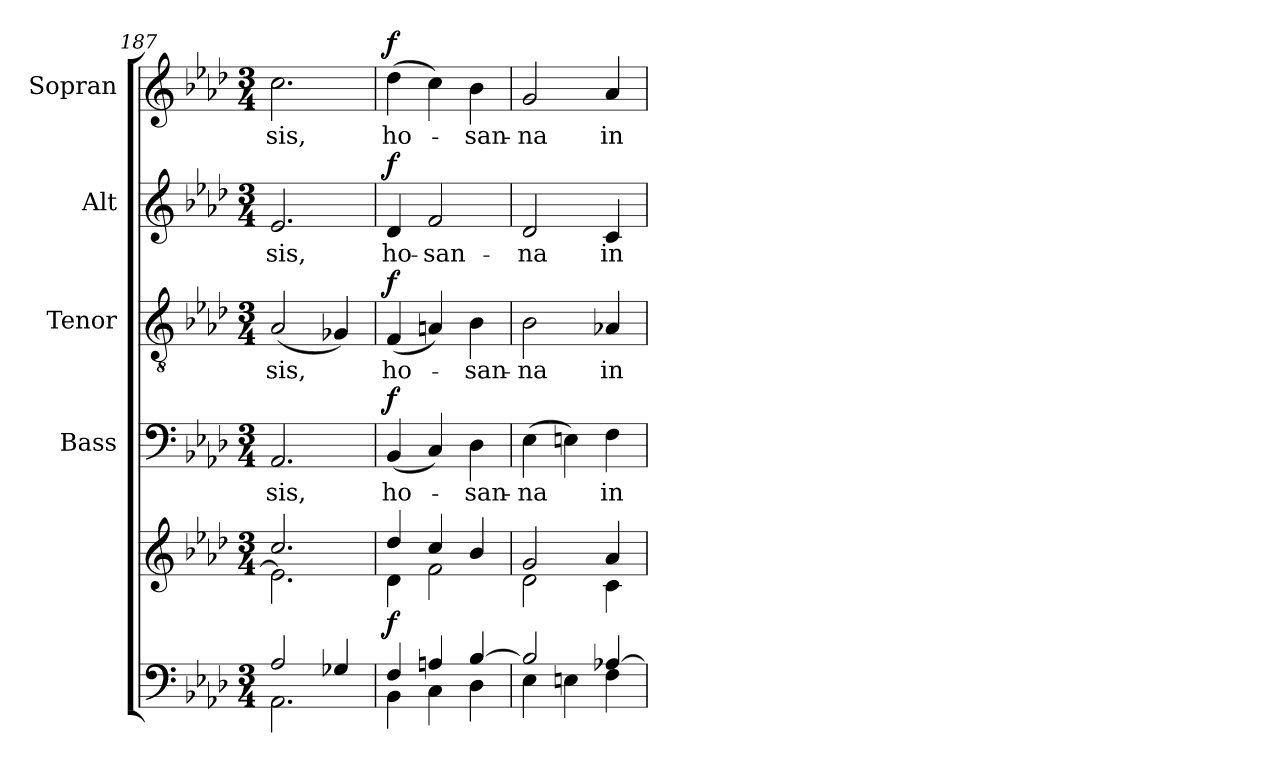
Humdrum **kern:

**kern	**kern	**dynam	**kern	**text	**dynam	**kern	**text	**dynam	**kern	**text	**dynam	**kern	**text	**dynam
*part5	*part5	*part5	*part4	*part4	*part4	*part3	*part3	*part3	*part2	*part2	*part2	*part1	*part1	*part1
*staff6	*staff5	*staff5/6	*staff4	*staff4	*staff4	*staff3	*staff3	*staff3	*staff2	*staff2	*staff2	*staff1	*staff1	*staff1
*	*	*	*I"Bass	*	*	*I"Tenor	*	*	*I"Alt	*	*	*I"Sopran	*	*
*	*	*	*I'B.	*	*	*I'T.	*	*	*I'A.	*	*	*I'S.	*	*
*clefF4	*clefG2	*	*clefF4	*	*	*clefGv2	*	*	*clefG2	*	*	*clefG2	*	*
*k[b-e-a-d-]	*k[b-e-a-d-]	*	*k[b-e-a-d-]	*	*	*k[b-e-a-d-]	*	*	*k[b-e-a-d-]	*	*	*k[b-e-a-d-]	*	*
*A-:	*A-:	*	*A-:	*	*	*A-:	*	*	*A-:	*	*	*A-:	*	*
*M3/4	*M3/4	*	*M3/4	*	*	*M3/4	*	*	*M3/4	*	*	*M3/4	*	*
=187	=187	=187	=187	=187	=187	=187	=187	=187	=187	=187	=187	=187	=187	=187
*^	*^	*	*	*	*	*	*	*	*	*	*	*	*	*
!	!	!	!	!	!	!LO:LY:b	!	!	!LO:LY:b	!	!	!LO:LY:b	!	!	!LO:LY:b	!
2A-/	2.AA-\	2.cc/	2.e-\]	.	2.AA-/	-sis,	.	(<2A-/	-sis,	.	2.e-/	-sis,	.	2.cc\	-sis,	.
4G-X/	.	.	.	.	.	.	.	4G-X/)	.	.	.	.	.	.	.	.
=188	=188	=188	=188	=188	=188	=188	=188	=188	=188	=188	=188	=188	=188	=188	=188	=188
!	!	!	!	!LO:DY:b	!	!LO:LY:b	!LO:DY:a	!	!LO:LY:b	!LO:DY:a	!	!LO:LY:b	!LO:DY:a	!	!LO:LY:b	!LO:DY:a
4F/	4BB-\	4dd-/	4d-\	f	(<4BB-/	ho-	f	(<4F/	ho-	f	4d-/	ho-	f	(>4dd-\	ho-	f
!	!	!	!	!	!	!	!	!	!	!	!	!LO:LY:b	!	!	!	!
4An/	4C\	4cc/	2f\	.	4C/)	.	.	4An/)	.	.	2f/	-san-	.	4cc\)	.	.
!	!	!	!	!	!	!LO:LY:b	!	!	!LO:LY:b	!	!	!	!	!	!LO:LY:b	!
[>4B-/	4D-\	4b-/	.	.	4D-\	-san-	.	4B-\	-san-	.	.	.	.	4b-\	-san-	.
=189	=189	=189	=189	=189	=189	=189	=189	=189	=189	=189	=189	=189	=189	=189	=189	=189
!	!	!	!	!	!	!LO:LY:b	!	!	!LO:LY:b	!	!	!LO:LY:b	!	!	!LO:LY:b	!
2B-/]	4E-\	2g/	2d-\	.	(>4E-\	-na	.	2B-\	-na	.	2d-/	-na	.	2g/	-na	.
.	4En\	.	.	.	4En\)	.	.	.	.	.	.	.	.	.	.	.
!	!	!	!	!	!	!LO:LY:b	!	!	!LO:LY:b	!	!	!LO:LY:b	!	!	!LO:LY:b	!
[>4A-X/	4F\	4a-/	4c\	.	4F\	in	.	4A-X/	in	.	4c/	in	.	4a-/	in	.
*v	*v	*	*	*	*	*	*	*	*	*	*	*	*	*	*	*
*	*v	*v	*	*	*	*	*	*	*	*	*	*	*	*	*
=	=	=	=	=	=	=	=	=	=	=	=	=	=	=
*-	*-	*-	*-	*-	*-	*-	*-	*-	*-	*-	*-	*-	*-	*-
